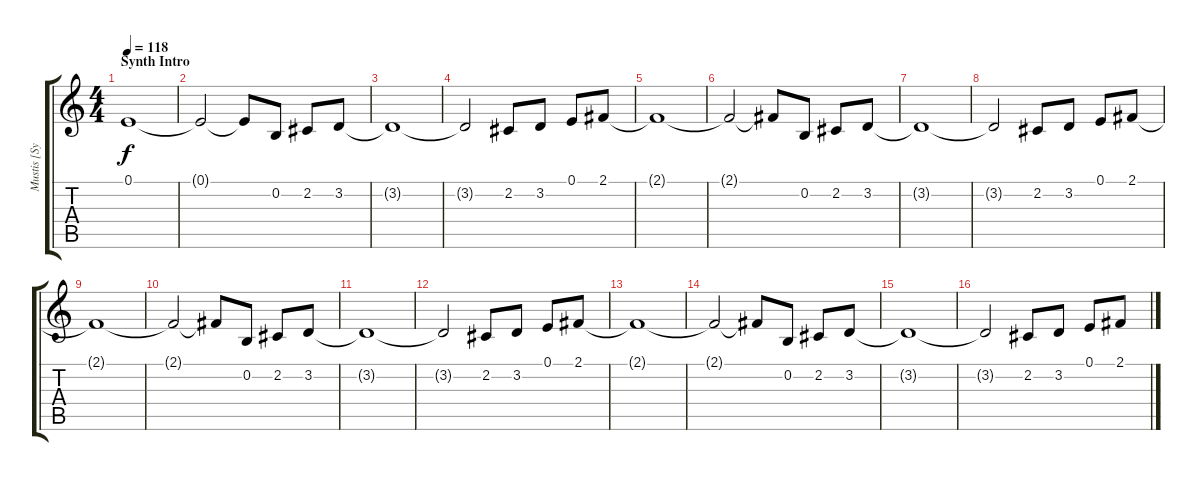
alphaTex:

\track ("Mustis [Synthesizers] " "Mustis [Sy") {instrument electricpiano2}
\staff {score tabs}
\tuning (E4 B3 G3 D3 A2 E2) {hide}
\ts (4 4)
\section ("" "Synth Intro")
\tempo 118
\clef g2
\ks c
0.1.1{dy f instrument electricpiano2} |
0.1{t}.2 0.1{t}.8 0.2.8 2.2.8 3.2.8 |
3.2{t}.1 |
3.2{t}.2 2.2.8 3.2.8 0.1.8 2.1.8 |
2.1{t}.1 |
2.1{t}.2 2.1{t}.8 0.2.8 2.2.8 3.2.8 |
3.2{t}.1 |
3.2{t}.2 2.2.8 3.2.8 0.1.8 2.1.8 |
2.1{t}.1 |
2.1{t}.2 2.1{t}.8 0.2.8 2.2.8 3.2.8 |
3.2{t}.1 |
3.2{t}.2 2.2.8 3.2.8 0.1.8 2.1.8 |
2.1{t}.1 |
2.1{t}.2 2.1{t}.8 0.2.8 2.2.8 3.2.8 |
3.2{t}.1 |
3.2{t}.2 2.2.8 3.2.8 0.1.8 2.1.8
